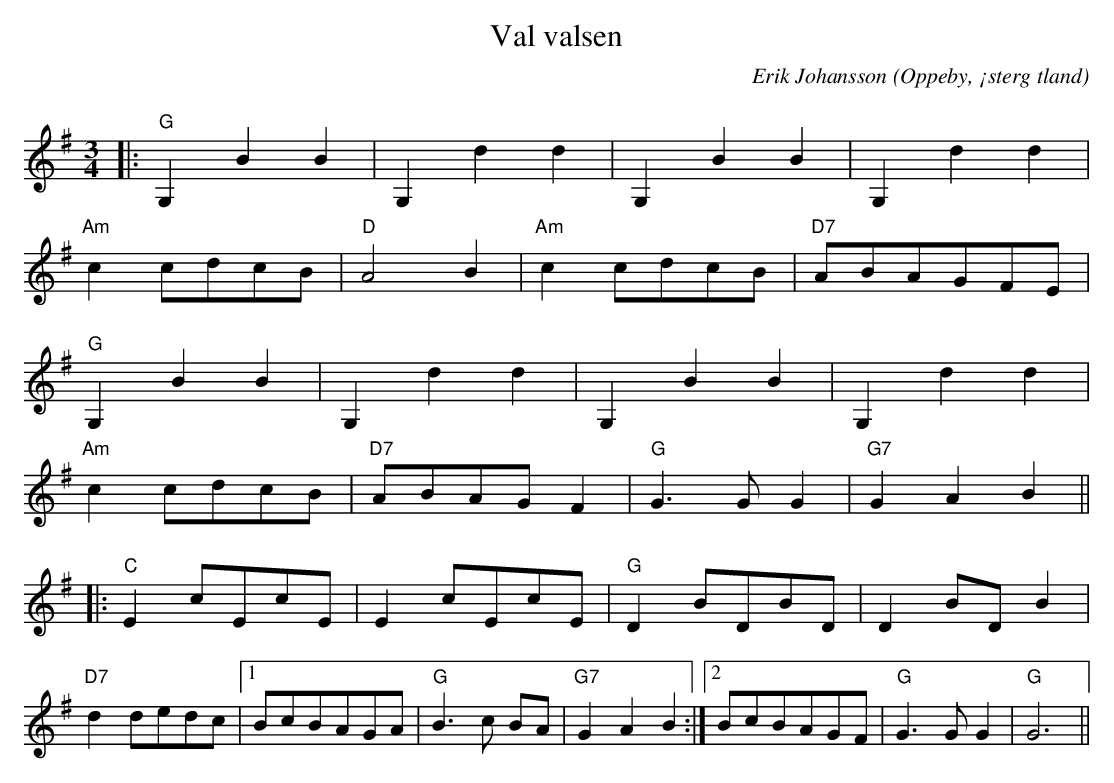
X:1
T:Val valsen
C:Erik Johansson
O:Oppeby, ¡sterg tland
Q:140
M:3/4
L:1/8
K:G
|:"G"G,2B2B2|G,2d2d2 |G,2B2B2|G,2d2d2 |
"Am" c2 cdcB| "D" A4 B2 | "Am" c2 cdcB |"D7" ABAGFE |
"G"G,2B2B2|G,2d2d2 |G,2B2B2|G,2d2d2 |
"Am" c2 cdcB| "D7" ABAGF2 | "G" G3 G G2 |"G7" G2A2B2 ||
|:"C"E2 cEcE |E2 cEcE|"G" D2 BDBD |D2 BD B2 |
"D7"d2 dedc|1 BcBAGA|"G"B3 c BA|"G7" G2A2B2:|2 BcBAGF|"G" G3 G G2| "G" G6 ||
